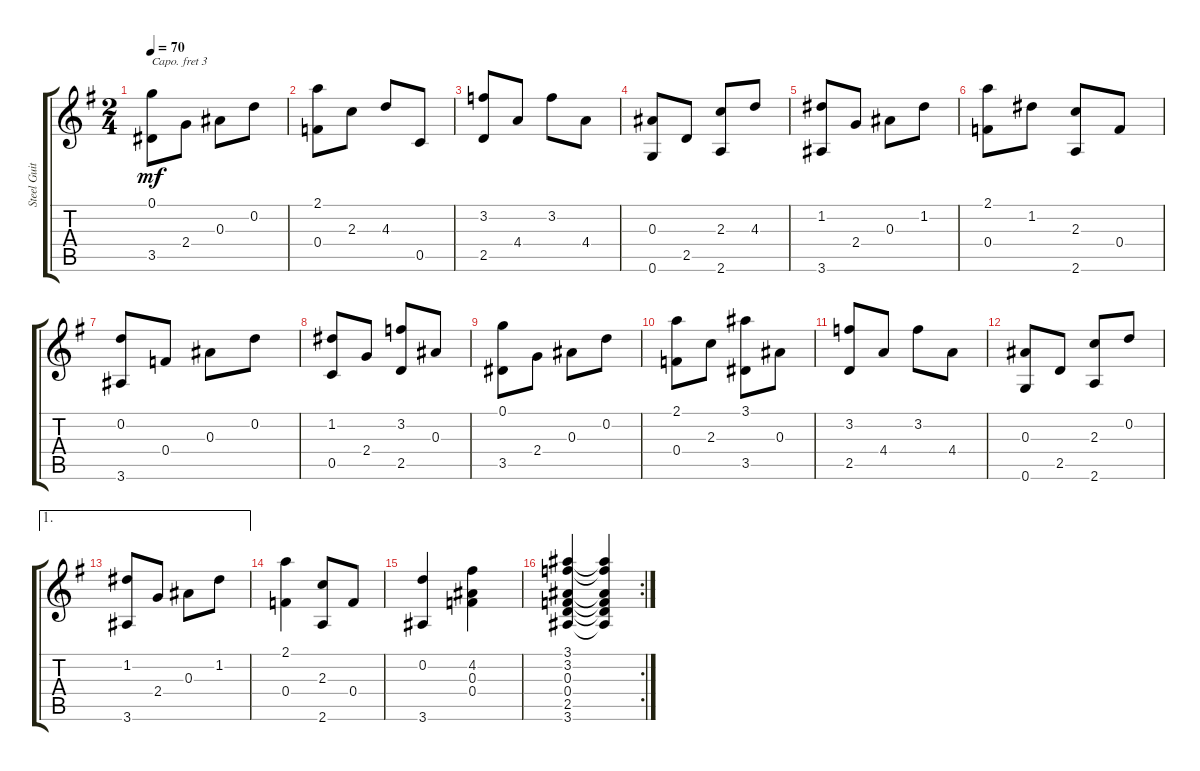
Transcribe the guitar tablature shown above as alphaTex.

\track ("Steel Guitar" "Steel Guit") {instrument acousticguitarsteel}
\staff {score tabs}
\capo 3
\tuning (E4 B3 G3 D3 A2 E2) {hide}
\ts (2 4)
\tempo 70
\clef g2
\ks g
(0.1 3.5).8{dy mf} 2.4.8 0.3.8 0.2.8 |
(2.1 0.4).8 2.3.8 4.3.8 0.5.8 |
(3.2 2.5).8 4.4.8 3.2.8 4.4.8 |
(0.3 0.6).8 2.5.8 (2.3 2.6).8 4.3.8 |
(1.2 3.6).8 2.4.8 0.3.8 1.2.8 |
(2.1 0.4).8 1.2.8 (2.3 2.6).8 0.4.8 |
(0.2 3.6).8 0.4.8 0.3.8 0.2.8 |
(1.2 0.5).8 2.4.8 (3.2 2.5).8 0.3.8 |
(0.1 3.5).8 2.4.8 0.3.8 0.2.8 |
(2.1 0.4).8 2.3.8 (3.1 3.5).8 0.3.8 |
(3.2 2.5).8 4.4.8 3.2.8 4.4.8 |
(0.3 0.6).8 2.5.8 (2.3 2.6).8 0.2.8 |
\ae 1
(1.2 3.6).8 2.4.8 0.3.8 1.2.8 |
(2.1 0.4).4 (2.3 2.6).8 0.4.8 |
(0.2 3.6).4 (4.2 0.3 0.4).4 |
\rc 2
(3.1 3.2 0.3 0.4 2.5 3.6).4 (3.1{t} 3.2{t} 0.3{t} 0.4{t} 2.5{t} 3.6{t}).4
